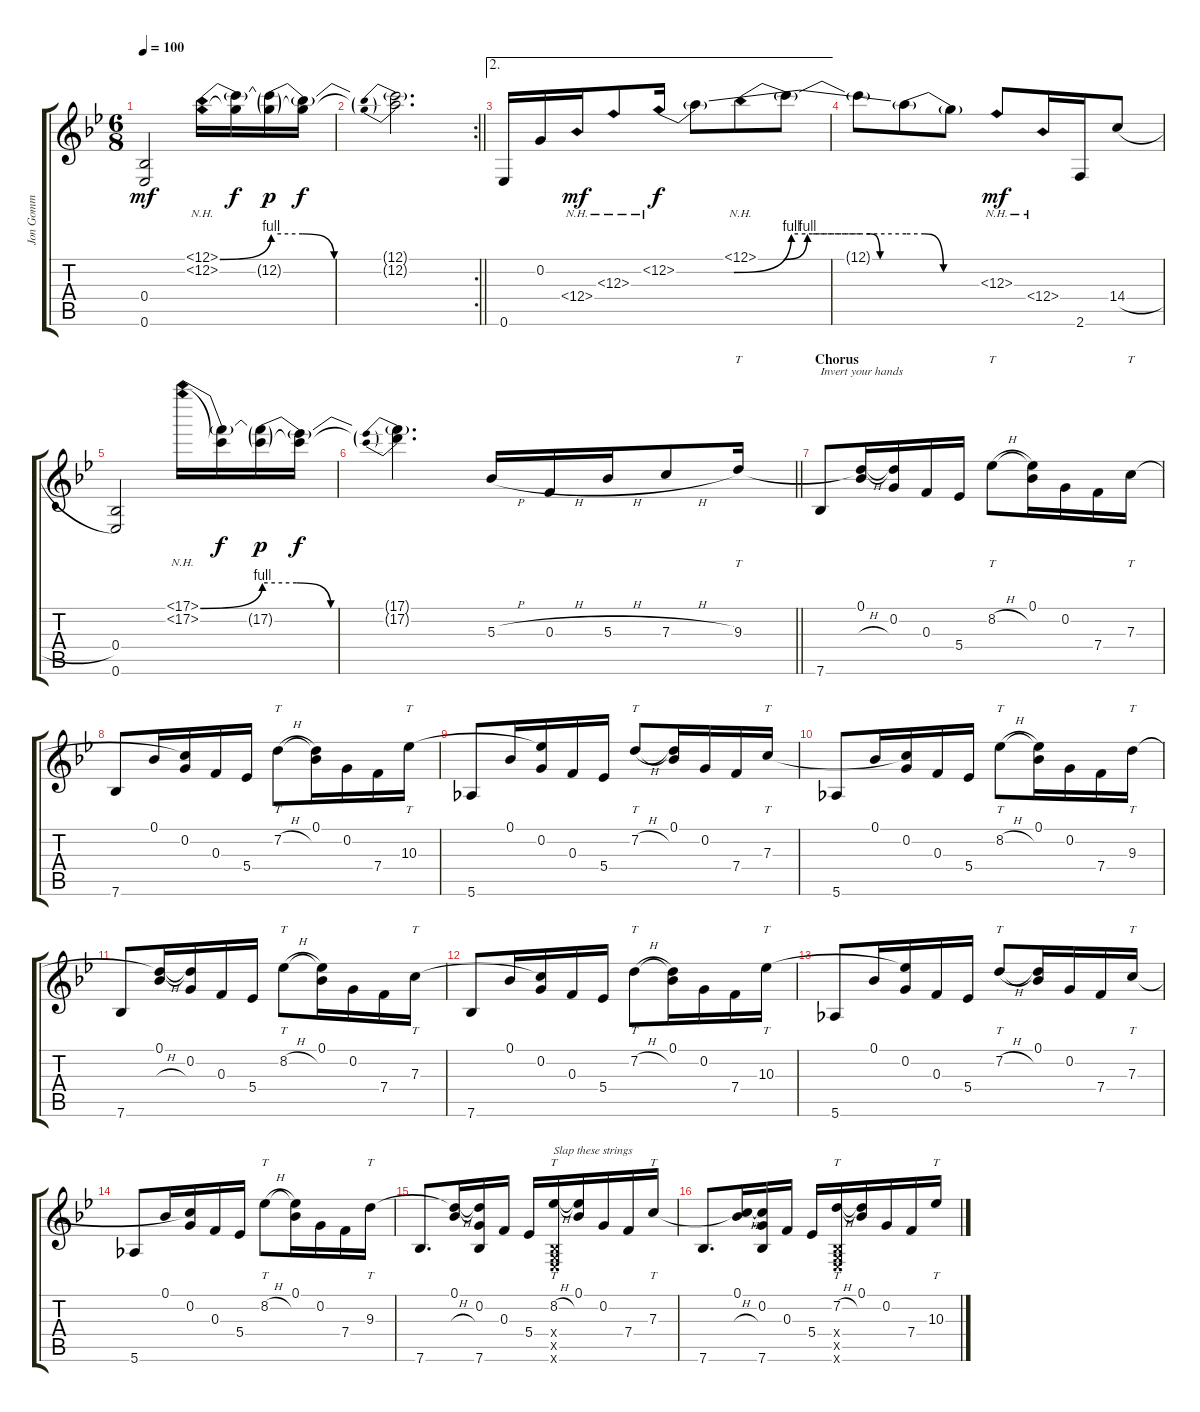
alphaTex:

\track ("Jon Gomm" "Jon Gomm") {instrument acousticguitarsteel}
\staff {score tabs}
\tuning (Bb3 G3 F3 Bb2 G2 Eb2) {hide}
\ts (6 8)
\tempo 100
\clef g2
\ks bb
(0.4 0.6).2{dy mf} (12.1{be (bend 0 0 60 4) nh} 12.2{nh}).16 (12.1{t} 12.2{t}).16{dy f} (12.1{be (custom 0 4 15 4 30 0 60 0) t} 12.2{g}).16{dy p} (12.1{t} 12.2{t}).16{dy f} |
\rc 2
\barLineRight lightlight
(12.1{be (prebend 0 4 60 4) t} 12.2{be (prebend 0 4 60 4) t}).2{d} |
\ae 2
0.6.16 0.2.16 12.4{nh}.16{dy mf} 12.3{nh}.8 12.2{be (custom 0 0 15 0 30 4 60 4) nh}.16{dy f} 12.2{t}.8 12.1{be (custom 0 0 15 0 29 4 60 4) nh}.8 12.1{t}.8 |
12.1{be (custom 0 4 15 4 30 0 60 0) t}.8 12.2{be (custom 0 4 15 4 30 0 60 0) t}.8 12.2{t}.8 12.3{nh}.8{dy mf} 12.4{nh}.16 2.6.16 14.4{h}.8 |
(0.4 0.6).2 (17.1{be (bend 0 0 60 4) nh} 17.2{nh}).16 (17.1{t} 17.2{t}).16{dy f} (17.1{be (custom 0 4 15 4 30 0 60 0) t} 17.2{g}).16{dy p} (17.1{t} 17.2{t}).16{dy f} |
\barLineRight lightlight
(17.1{be (prebend 0 4 60 4) t} 17.2{be (prebend 0 4 60 4) t}).4{d} 5.3{h}.16 0.3{h}.16 5.3{h}.16 7.3{h}.8 9.3.16{tt} |
\section ("" "Chorus")
7.6.8{txt "Invert your hands "} (0.1 9.3{h t}).16 (0.2 9.3{t}).16 0.3.16 5.4.16 8.2{h}.8{tt} (0.1 8.2{t}).16 0.2.16 7.4.16 7.3.16{tt} |
7.6.8 0.1.16 (0.2 7.3{t}).16 0.3.16 5.4.16 7.2{h}.8{tt} (0.1 7.2{t}).16 0.2.16 7.4.16 10.3.16{tt} |
5.6.8 0.1.16 (0.2 10.3{t}).16 0.3.16 5.4.16 7.2{h}.8{tt} (0.1 7.2{t}).16 0.2.16 7.4.16 7.3.16{tt} |
5.6.8 0.1.16 (0.2 7.3{t}).16 0.3.16 5.4.16 8.2{h}.8{tt} (0.1 8.2{t}).16 0.2.16 7.4.16 9.3.16{tt} |
7.6.8 (0.1 9.3{h t}).16 (0.2 9.3{t}).16 0.3.16 5.4.16 8.2{h}.8{tt} (0.1 8.2{t}).16 0.2.16 7.4.16 7.3.16{tt} |
7.6.8 0.1.16 (0.2 7.3{t}).16 0.3.16 5.4.16 7.2{h}.8{tt} (0.1 7.2{t}).16 0.2.16 7.4.16 10.3.16{tt} |
5.6.8 0.1.16 (0.2 10.3{t}).16 0.3.16 5.4.16 7.2{h}.8{tt} (0.1 7.2{t}).16 0.2.16 7.4.16 7.3.16{tt} |
5.6.8 0.1.16 (0.2 7.3{t}).16 0.3.16 5.4.16 8.2{h}.8{tt} (0.1 8.2{t}).16 0.2.16 7.4.16 9.3.16{tt} |
7.6.8{d} (0.1 9.3{h t}).16 (0.2 9.3{t} 7.6).16 0.3.16 5.4.16 (8.2{h} 0.4{x} 0.5{x} 0.6{x}).16{tt txt "Slap these strings"} (0.1 8.2{t}).16 0.2.16 7.4.16 7.3.16{tt} |
7.6.8{d} (0.1 7.3{h t}).16 (0.2 7.3{t} 7.6).16 0.3.16 5.4.16 (7.2{h} 0.4{x} 0.5{x} 0.6{x}).16{tt} (0.1 7.2{t}).16 0.2.16 7.4.16 10.3.16{tt}
